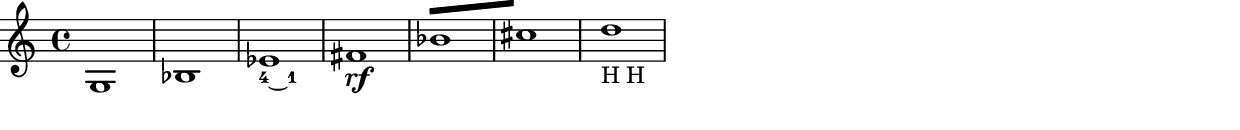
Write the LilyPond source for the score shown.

%% Generated by lilypond-book
%% Options: [exampleindent=10.16\mm,fragment,indent=0\mm,line-width=160\mm,quote,relative=1]
\include "lilypond-book-preamble.ly"


% ****************************************************************
% Start cut-&-pastable-section
% ****************************************************************

#(ly:set-option 'eps-box-padding 3.000000)



\paper {
  indent = 0\mm
  line-width = 160\mm
  % offset the left padding, also add 1mm as lilypond creates cropped
  % images with a little space on the right
  line-width = #(- line-width (* mm  3.000000) (* mm 1))
  line-width = 160\mm - 2.0 * 10.16\mm
  % offset the left padding, also add 1mm as lilypond creates cropped
  % images with a little space on the right
  line-width = #(- line-width (* mm  3.000000) (* mm 1))
}

\layout {
  
}


\relative c'
{


% ****************************************************************
% ly snippet contents follows:
% ****************************************************************
\sourcefileline 1253
g1 bes
ees-\markup {
  \finger 4
  \tied-lyric "~"
  \finger 1
}
fis_\markup { \dynamic rf }
bes^\markup {
  \beam #8 #0.1 #0.5
}
cis
d-\markup {
  \markalphabet #8
  \markletter #8
}



% ****************************************************************
% end ly snippet
% ****************************************************************
}
